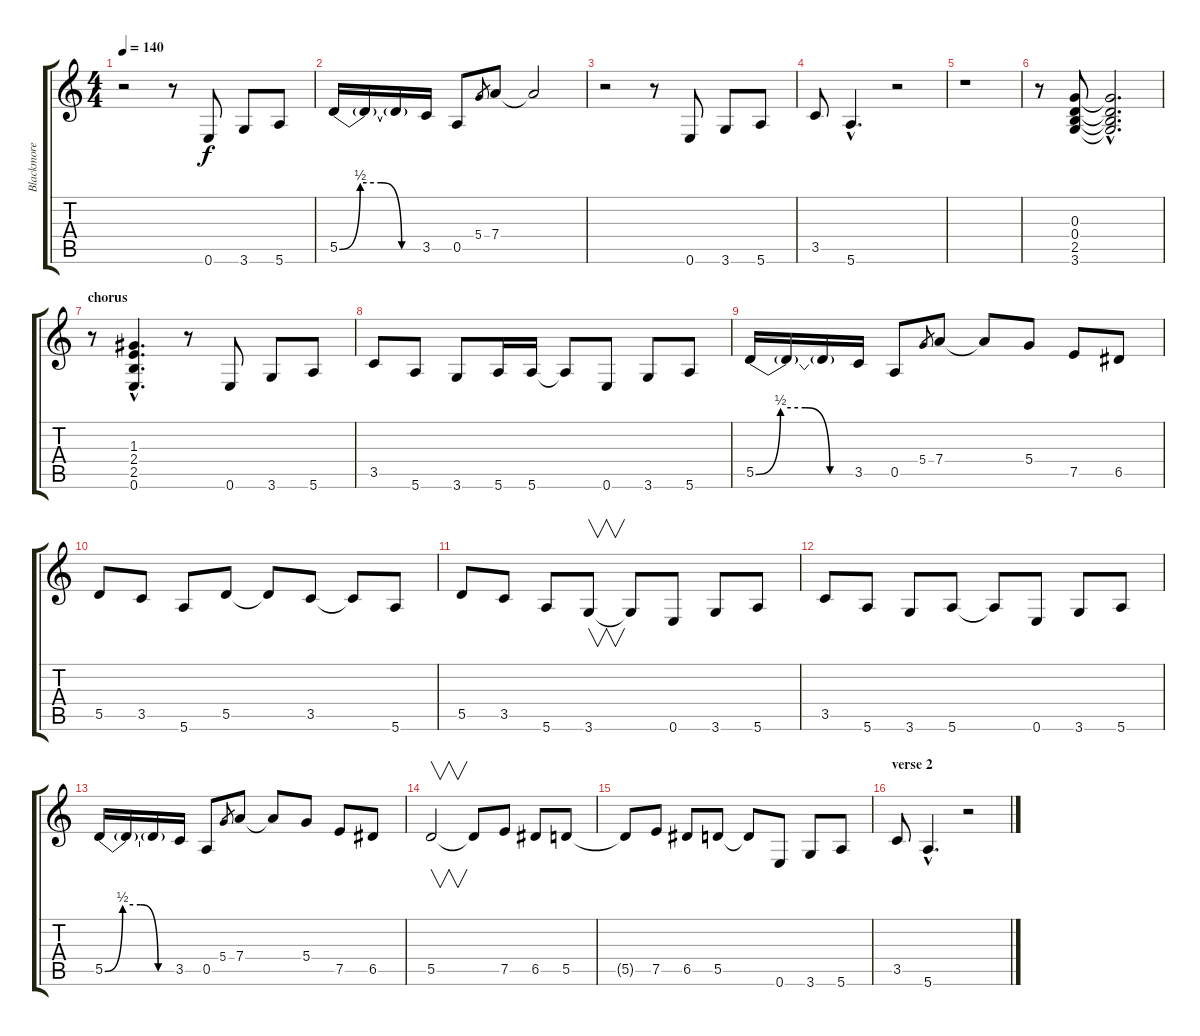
\track ("Blackmore" "Blackmore") {instrument distortionguitar}
\staff {score tabs}
\tuning (E4 B3 G3 D3 A2 E2) {hide}
\ts (4 4)
\tempo 140
\clef g2
\ks c
r.2{dy f} r.8 0.6.8 3.6.8 5.6.8 |
5.5{be (custom 0 0 15 2 30 2 45 0 60 0)}.16 5.5{t}.16 5.5{t}.16 3.5.16 0.5.8 5.4.8{gr} 7.4.8 7.4{t}.2 |
r.2 r.8 0.6.8 3.6.8 5.6.8 |
3.5.8 5.6{hac}.4{d} r.2 |
r.1 |
r.8 (0.3 0.4 2.5 3.6).8 (0.3{hac t} 0.4{hac t} 2.5{hac t} 3.6{hac t}).2{d} |
\section ("" "chorus")
r.8 (1.3{hac} 2.4{hac} 2.5{hac} 0.6{hac}).4{d} r.8 0.6.8 3.6.8 5.6.8 |
3.5.8 5.6.8 3.6.8 5.6.16 5.6.16 5.6{t}.8 0.6.8 3.6.8 5.6.8 |
5.5{be (custom 0 0 15 2 30 2 45 0 60 0)}.16 5.5{t}.16 5.5{t}.16 3.5.16 0.5.8 5.4.8{gr} 7.4.8 7.4{t}.8 5.4.8 7.5.8 6.5.8 |
5.5.8 3.5.8 5.6.8 5.5.8 5.5{t}.8 3.5.8 3.5{t}.8 5.6.8 |
5.5.8 3.5.8 5.6.8 3.6.8{v} 3.6{t}.8 0.6.8 3.6.8 5.6.8 |
3.5.8 5.6.8 3.6.8 5.6.8 5.6{t}.8 0.6.8 3.6.8 5.6.8 |
5.5{be (custom 0 0 15 2 30 2 45 0 60 0)}.16 5.5{t}.16 5.5{t}.16 3.5.16 0.5.8 5.4.8{gr} 7.4.8 7.4{t}.8 5.4.8 7.5.8 6.5.8 |
5.5.2{v} 5.5{t}.8 7.5.8 6.5.8 5.5.8 |
5.5{t}.8 7.5.8 6.5.8 5.5.8 5.5{t}.8 0.6.8 3.6.8 5.6.8 |
\section ("" "verse 2")
3.5.8 5.6{hac}.4{d} r.2
